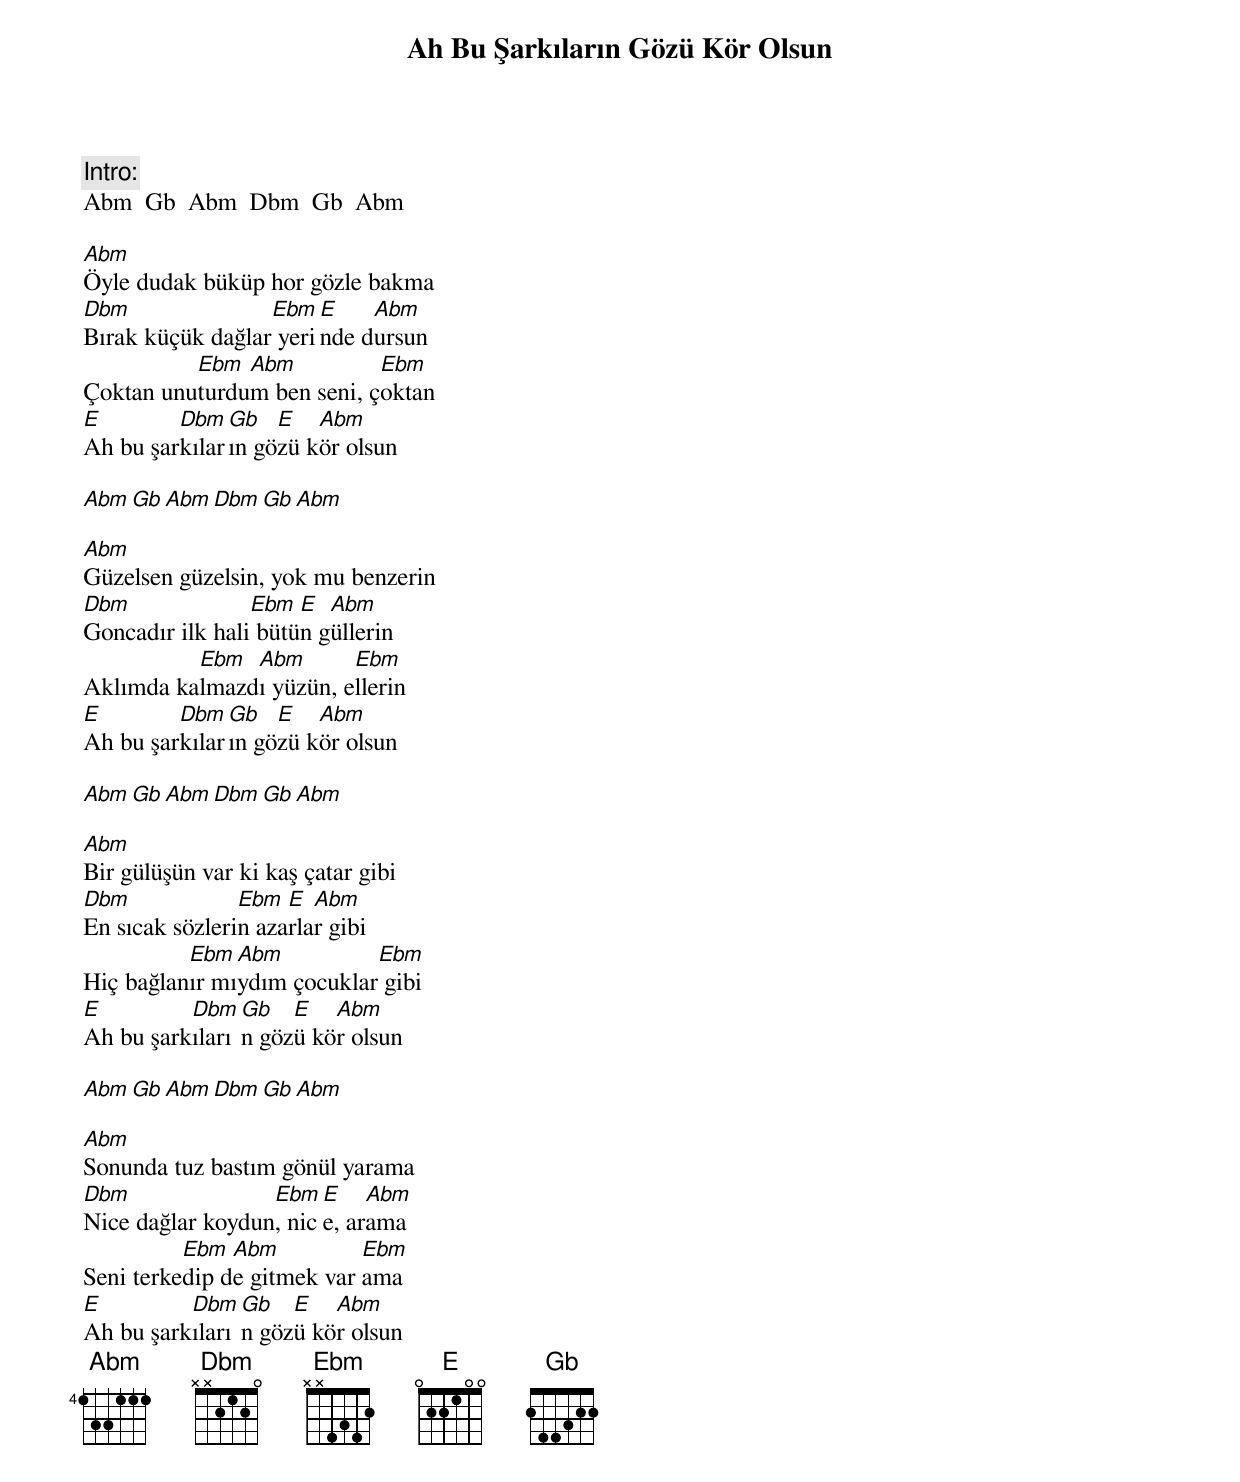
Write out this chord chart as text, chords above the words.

{title: Ah Bu Şarkıların Gözü Kör Olsun}
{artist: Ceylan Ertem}

Intro:
Abm  Gb  Abm  Dbm  Gb  Abm

Abm
Öyle dudak büküp hor gözle bakma
Dbm               Ebm  E    Abm
Bırak küçük dağlar yerinde dursun
          Ebm  Abm          Ebm
Çoktan unuturdum ben seni, çoktan
E        Dbm  Gb   E   Abm
Ah bu şarkıların gözü kör olsun

Abm  Gb  Abm  Dbm  Gb  Abm

Abm
Güzelsen güzelsin, yok mu benzerin
Dbm              Ebm  E  Abm
Goncadır ilk hali bütün güllerin
          Ebm  Abm       Ebm
Aklımda kalmazdı yüzün, ellerin
E        Dbm  Gb   E   Abm
Ah bu şarkıların gözü kör olsun

Abm  Gb  Abm  Dbm  Gb  Abm

Abm
Bir gülüşün var ki kaş çatar gibi
Dbm             Ebm  E  Abm
En sıcak sözlerin azarlar gibi
          Ebm  Abm          Ebm
Hiç bağlanır mıydım çocuklar gibi
E         Dbm  Gb   E   Abm
Ah bu şarkıların gözü kör olsun

Abm  Gb  Abm  Dbm  Gb  Abm

Abm
Sonunda tuz bastım gönül yarama
Dbm               Ebm  E    Abm
Nice dağlar koydun, nice, arama
          Ebm  Abm          Ebm
Seni terkedip de gitmek var ama
E         Dbm  Gb   E   Abm
Ah bu şarkıların gözü kör olsun
